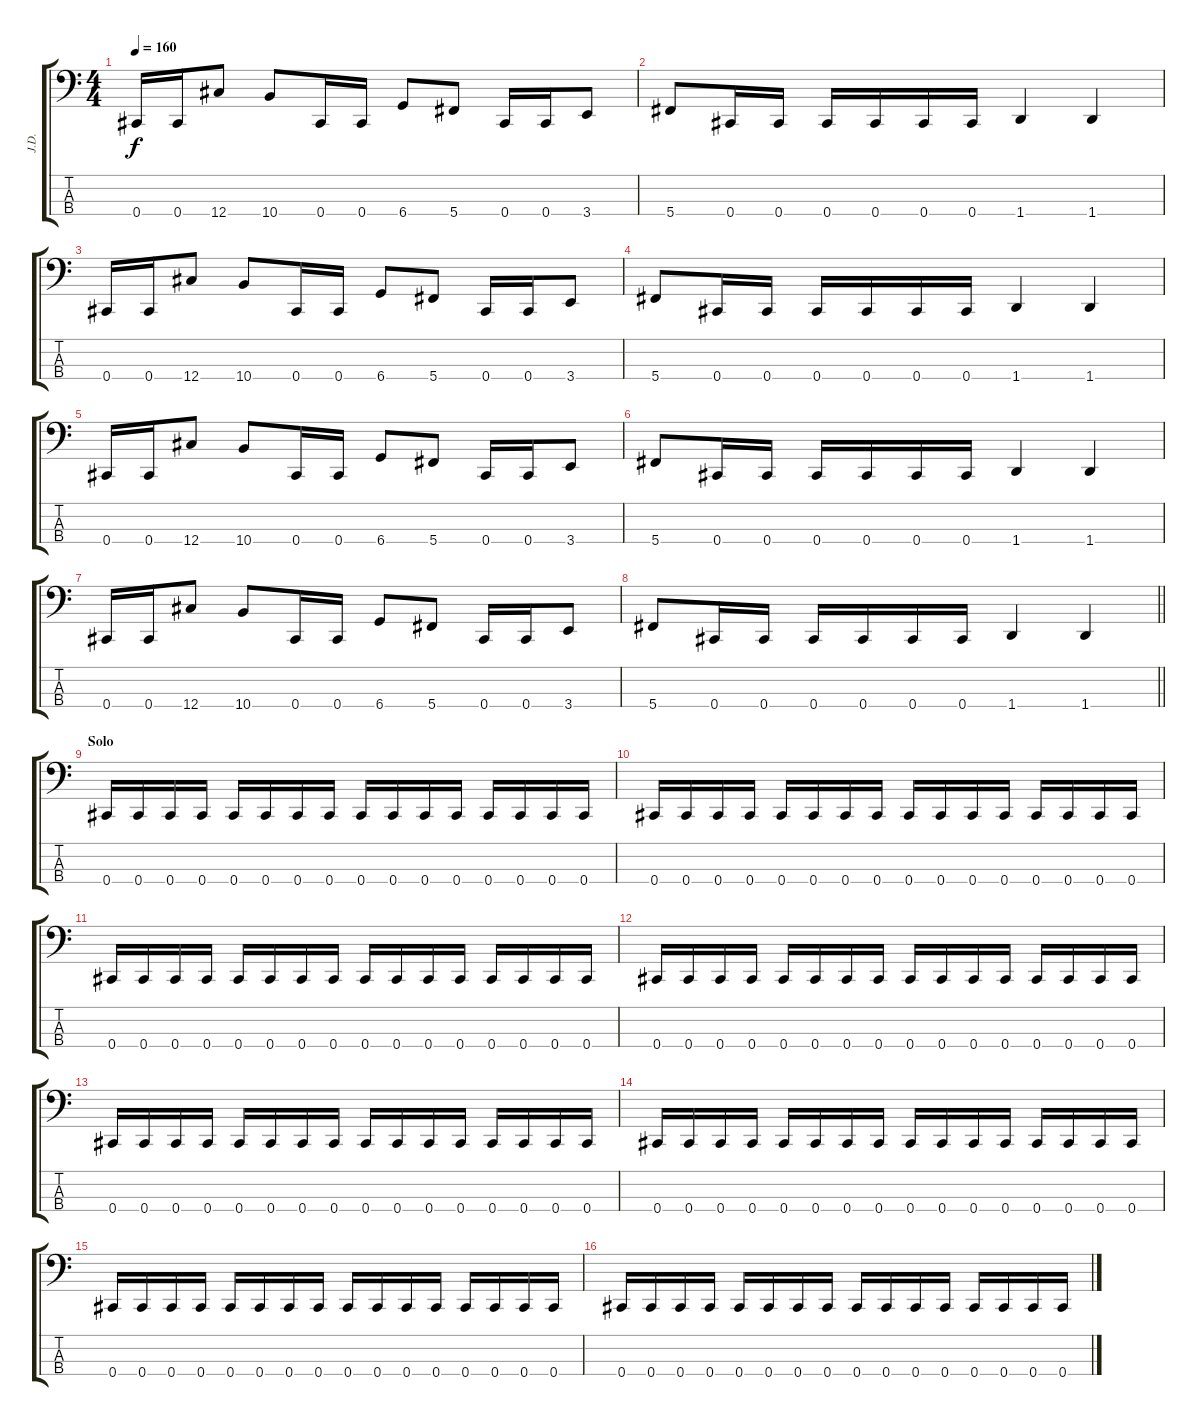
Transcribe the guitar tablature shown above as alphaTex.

\track ("J.D." "J.D.") {instrument electricbasspick}
\staff {score tabs}
\tuning (Gb2 Db2 Ab1 Db1) {hide}
\ts (4 4)
\tempo 160
\clef f4
\ks c
0.4.16{dy f} 0.4.16 12.4.8 10.4.8 0.4.16 0.4.16 6.4.8 5.4.8 0.4.16 0.4.16 3.4.8 |
5.4.8 0.4.16 0.4.16 0.4.16 0.4.16 0.4.16 0.4.16 1.4.4 1.4.4 |
0.4.16 0.4.16 12.4.8 10.4.8 0.4.16 0.4.16 6.4.8 5.4.8 0.4.16 0.4.16 3.4.8 |
5.4.8 0.4.16 0.4.16 0.4.16 0.4.16 0.4.16 0.4.16 1.4.4 1.4.4 |
0.4.16 0.4.16 12.4.8 10.4.8 0.4.16 0.4.16 6.4.8 5.4.8 0.4.16 0.4.16 3.4.8 |
5.4.8 0.4.16 0.4.16 0.4.16 0.4.16 0.4.16 0.4.16 1.4.4 1.4.4 |
0.4.16 0.4.16 12.4.8 10.4.8 0.4.16 0.4.16 6.4.8 5.4.8 0.4.16 0.4.16 3.4.8 |
\barLineRight lightlight
5.4.8 0.4.16 0.4.16 0.4.16 0.4.16 0.4.16 0.4.16 1.4.4 1.4.4 |
\section ("" "Solo")
0.4.16 0.4.16 0.4.16 0.4.16 0.4.16 0.4.16 0.4.16 0.4.16 0.4.16 0.4.16 0.4.16 0.4.16 0.4.16 0.4.16 0.4.16 0.4.16 |
0.4.16 0.4.16 0.4.16 0.4.16 0.4.16 0.4.16 0.4.16 0.4.16 0.4.16 0.4.16 0.4.16 0.4.16 0.4.16 0.4.16 0.4.16 0.4.16 |
0.4.16 0.4.16 0.4.16 0.4.16 0.4.16 0.4.16 0.4.16 0.4.16 0.4.16 0.4.16 0.4.16 0.4.16 0.4.16 0.4.16 0.4.16 0.4.16 |
0.4.16 0.4.16 0.4.16 0.4.16 0.4.16 0.4.16 0.4.16 0.4.16 0.4.16 0.4.16 0.4.16 0.4.16 0.4.16 0.4.16 0.4.16 0.4.16 |
0.4.16 0.4.16 0.4.16 0.4.16 0.4.16 0.4.16 0.4.16 0.4.16 0.4.16 0.4.16 0.4.16 0.4.16 0.4.16 0.4.16 0.4.16 0.4.16 |
0.4.16 0.4.16 0.4.16 0.4.16 0.4.16 0.4.16 0.4.16 0.4.16 0.4.16 0.4.16 0.4.16 0.4.16 0.4.16 0.4.16 0.4.16 0.4.16 |
0.4.16 0.4.16 0.4.16 0.4.16 0.4.16 0.4.16 0.4.16 0.4.16 0.4.16 0.4.16 0.4.16 0.4.16 0.4.16 0.4.16 0.4.16 0.4.16 |
0.4.16 0.4.16 0.4.16 0.4.16 0.4.16 0.4.16 0.4.16 0.4.16 0.4.16 0.4.16 0.4.16 0.4.16 0.4.16 0.4.16 0.4.16 0.4.16
